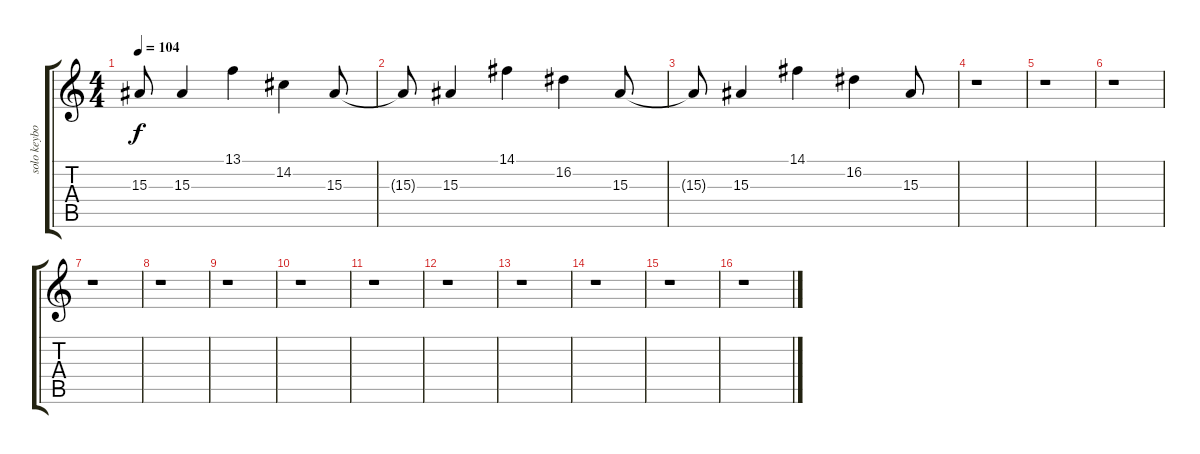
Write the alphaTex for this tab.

\track ("solo keyboard" "solo keybo") {instrument electricpiano1}
\staff {score tabs}
\tuning (E4 B3 G3 D3 A2 E2) {hide}
\ts (4 4)
\tempo 104
\clef g2
\ks c
15.3{t}.8{dy f} 15.3.4 13.1.4 14.2.4 15.3.8 |
15.3{t}.8 15.3.4 14.1.4 16.2.4 15.3.8 |
15.3{t}.8 15.3.4 14.1.4 16.2.4 15.3.8 |
r.1 |
r.1 |
r.1 |
r.1 |
r.1 |
r.1 |
r.1 |
r.1 |
r.1 |
r.1 |
r.1 |
r.1 |
r.1
